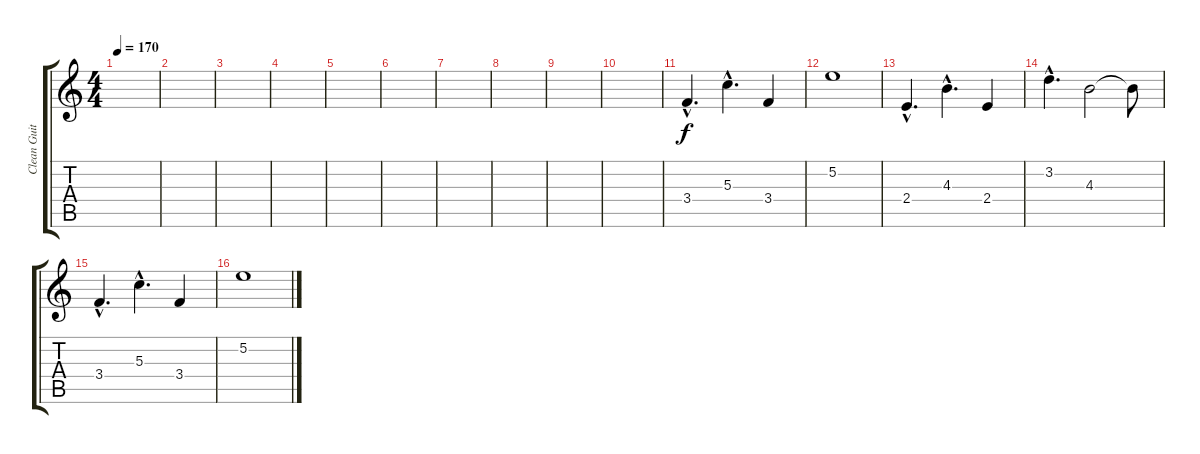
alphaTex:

\track ("Clean Guitar" "Clean Guit") {instrument acousticguitarsteel}
\staff {score tabs}
\tuning (E4 B3 G3 D3 A2 E2) {hide}
\ts (4 4)
\tempo 170
\clef g2
\ks c
|
|
|
|
|
|
|
|
|
|
3.4{hac}.4{d} 5.3{hac}.4{d} 3.4.4 |
5.2.1 |
2.4{hac}.4{d} 4.3{hac}.4{d} 2.4.4 |
3.2{hac}.4{d} 4.3.2 4.3{t}.8 |
3.4{hac}.4{d} 5.3{hac}.4{d} 3.4.4 |
5.2.1
